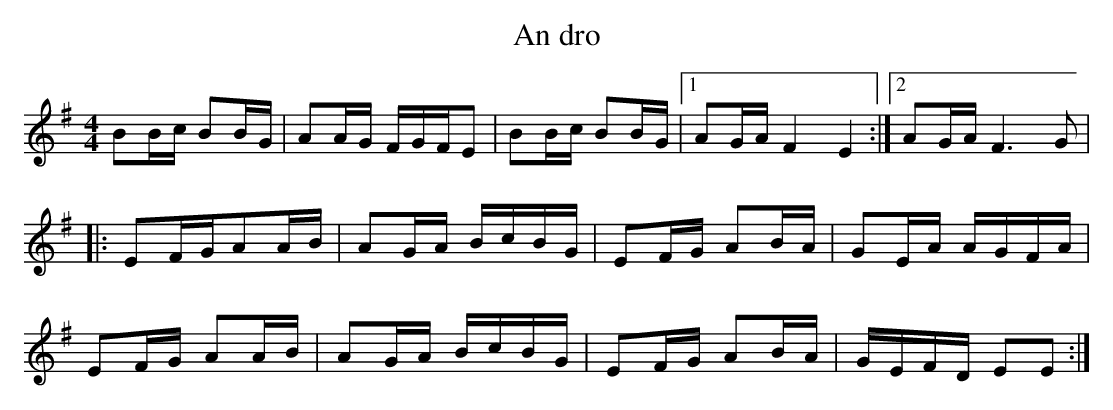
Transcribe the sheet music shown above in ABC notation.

X:1
T:An dro
M:4/4
L:1/8
K:G
BB/c/ BB/G/ | AA/G/ F/G/F/E | BB/c/ BB/G/ |1 AG/A/ F2E2 :|2 AG/A/ F3G |
|: EF/G/AA/B/ | AG/A/ B/c/B/G/ | EF/G/ AB/A/ | GE/A/ A/G/F/A/ |
EF/G/ AA/B/ | AG/A/ B/c/B/G/ | EF/G/ AB/A/ | G/E/F/D/ EE :|
